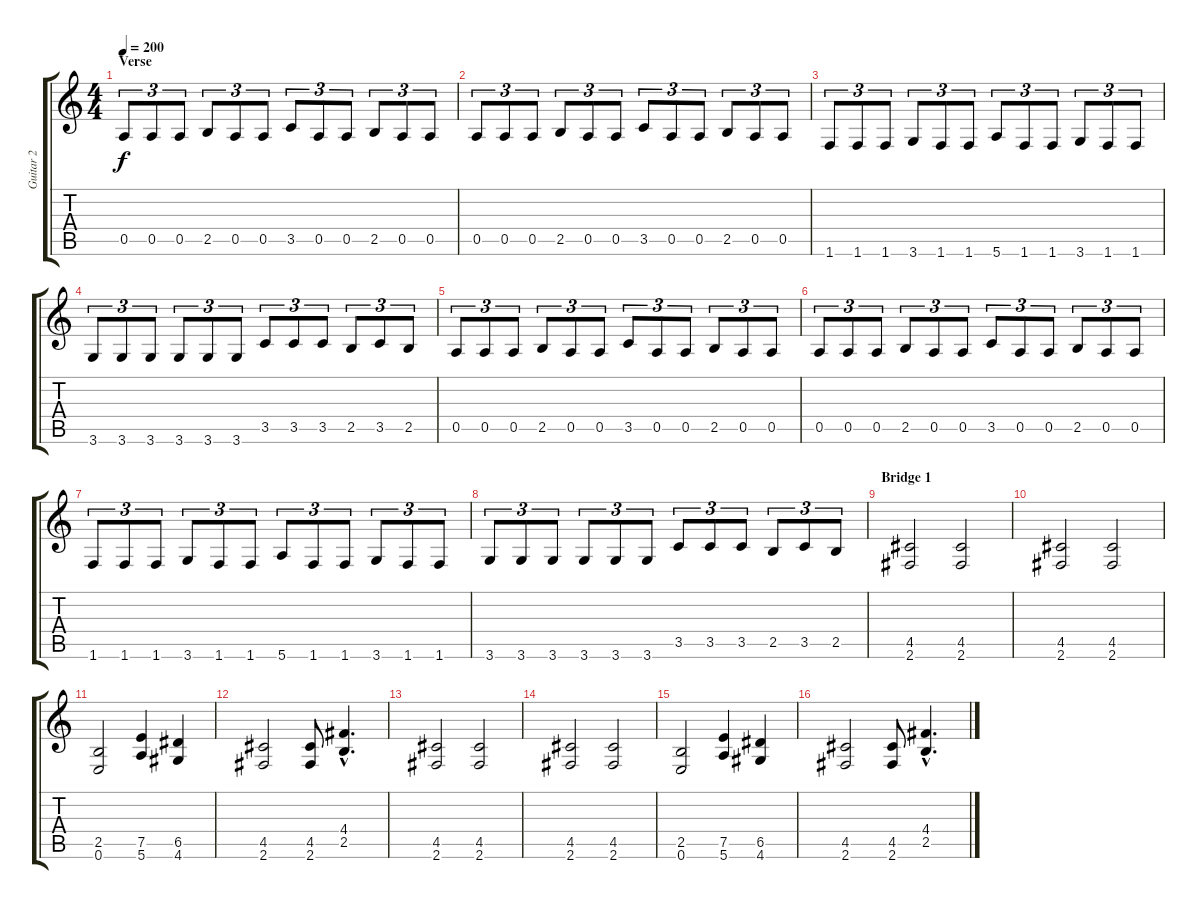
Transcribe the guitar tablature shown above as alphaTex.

\track ("Guitar 2" "Guitar 2") {instrument distortionguitar}
\staff {score tabs}
\tuning (E4 B3 G3 D3 A2 E2) {hide}
\ts (4 4)
\section ("" "Verse")
\tempo 200
\clef g2
\ks c
0.5.8{tu (3 2) dy f} 0.5.8{tu (3 2)} 0.5.8{tu (3 2)} 2.5.8{tu (3 2)} 0.5.8{tu (3 2)} 0.5.8{tu (3 2)} 3.5.8{tu (3 2)} 0.5.8{tu (3 2)} 0.5.8{tu (3 2)} 2.5.8{tu (3 2)} 0.5.8{tu (3 2)} 0.5.8{tu (3 2)} |
0.5.8{tu (3 2)} 0.5.8{tu (3 2)} 0.5.8{tu (3 2)} 2.5.8{tu (3 2)} 0.5.8{tu (3 2)} 0.5.8{tu (3 2)} 3.5.8{tu (3 2)} 0.5.8{tu (3 2)} 0.5.8{tu (3 2)} 2.5.8{tu (3 2)} 0.5.8{tu (3 2)} 0.5.8{tu (3 2)} |
1.6.8{tu (3 2)} 1.6.8{tu (3 2)} 1.6.8{tu (3 2)} 3.6.8{tu (3 2)} 1.6.8{tu (3 2)} 1.6.8{tu (3 2)} 5.6.8{tu (3 2)} 1.6.8{tu (3 2)} 1.6.8{tu (3 2)} 3.6.8{tu (3 2)} 1.6.8{tu (3 2)} 1.6.8{tu (3 2)} |
3.6.8{tu (3 2)} 3.6.8{tu (3 2)} 3.6.8{tu (3 2)} 3.6.8{tu (3 2)} 3.6.8{tu (3 2)} 3.6.8{tu (3 2)} 3.5.8{tu (3 2)} 3.5.8{tu (3 2)} 3.5.8{tu (3 2)} 2.5.8{tu (3 2)} 3.5.8{tu (3 2)} 2.5.8{tu (3 2)} |
0.5.8{tu (3 2)} 0.5.8{tu (3 2)} 0.5.8{tu (3 2)} 2.5.8{tu (3 2)} 0.5.8{tu (3 2)} 0.5.8{tu (3 2)} 3.5.8{tu (3 2)} 0.5.8{tu (3 2)} 0.5.8{tu (3 2)} 2.5.8{tu (3 2)} 0.5.8{tu (3 2)} 0.5.8{tu (3 2)} |
0.5.8{tu (3 2)} 0.5.8{tu (3 2)} 0.5.8{tu (3 2)} 2.5.8{tu (3 2)} 0.5.8{tu (3 2)} 0.5.8{tu (3 2)} 3.5.8{tu (3 2)} 0.5.8{tu (3 2)} 0.5.8{tu (3 2)} 2.5.8{tu (3 2)} 0.5.8{tu (3 2)} 0.5.8{tu (3 2)} |
1.6.8{tu (3 2)} 1.6.8{tu (3 2)} 1.6.8{tu (3 2)} 3.6.8{tu (3 2)} 1.6.8{tu (3 2)} 1.6.8{tu (3 2)} 5.6.8{tu (3 2)} 1.6.8{tu (3 2)} 1.6.8{tu (3 2)} 3.6.8{tu (3 2)} 1.6.8{tu (3 2)} 1.6.8{tu (3 2)} |
3.6.8{tu (3 2)} 3.6.8{tu (3 2)} 3.6.8{tu (3 2)} 3.6.8{tu (3 2)} 3.6.8{tu (3 2)} 3.6.8{tu (3 2)} 3.5.8{tu (3 2)} 3.5.8{tu (3 2)} 3.5.8{tu (3 2)} 2.5.8{tu (3 2)} 3.5.8{tu (3 2)} 2.5.8{tu (3 2)} |
\section ("" "Bridge 1")
(4.5 2.6).2 (4.5 2.6).2 |
(4.5 2.6).2 (4.5 2.6).2 |
(2.5 0.6).2 (7.5 5.6).4 (6.5 4.6).4 |
(4.5 2.6).2 (4.5 2.6).8 (4.4{hac} 2.5{hac}).4{d} |
(4.5 2.6).2 (4.5 2.6).2 |
(4.5 2.6).2 (4.5 2.6).2 |
(2.5 0.6).2 (7.5 5.6).4 (6.5 4.6).4 |
(4.5 2.6).2 (4.5 2.6).8 (4.4{hac} 2.5{hac}).4{d}
